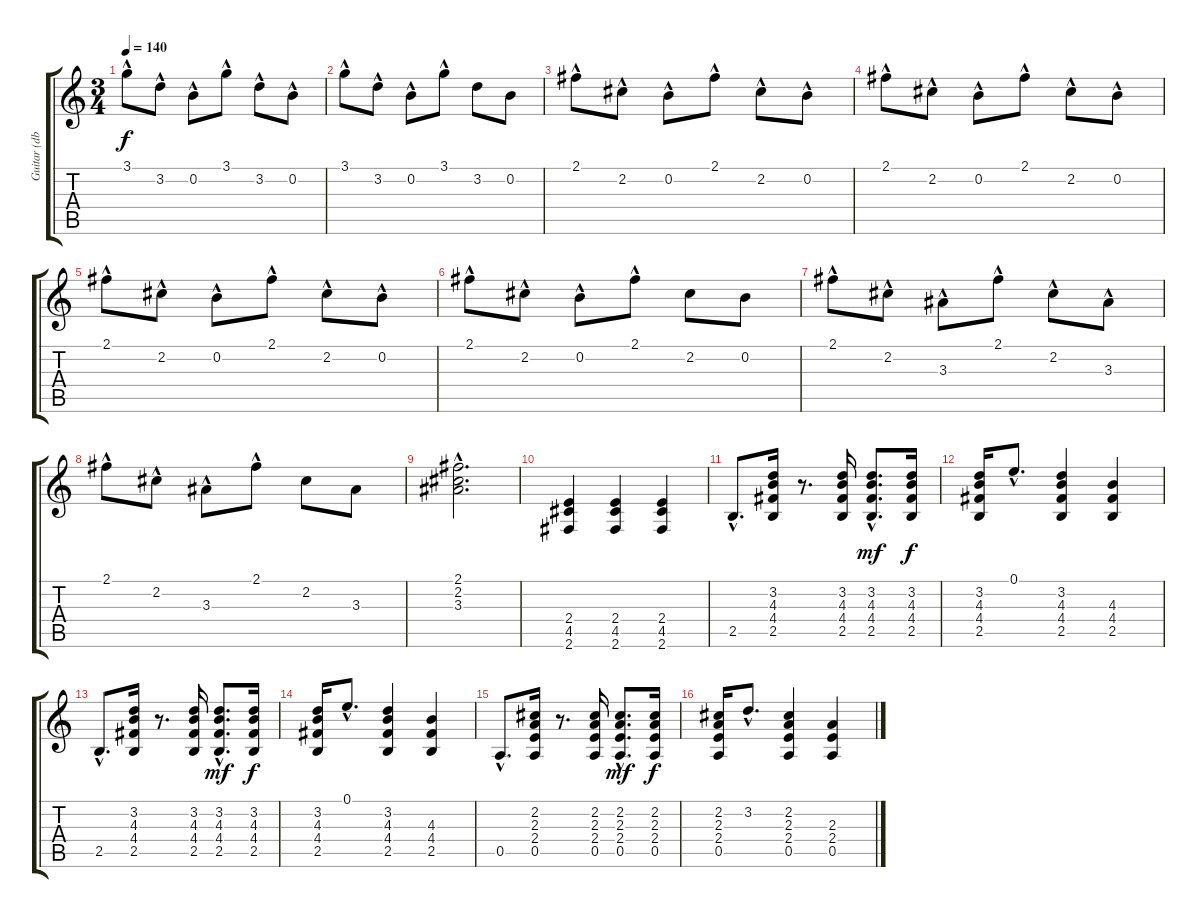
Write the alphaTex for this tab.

\track ("Guitar (dbl track)" "Guitar (db") {instrument distortionguitar}
\staff {score tabs}
\tuning (E4 B3 G3 D3 A2 E2) {hide}
\ts (3 4)
\tempo 140
\clef g2
\ks c
3.1{hac}.8{dy f} 3.2{hac}.8 0.2{hac}.8 3.1{hac}.8 3.2{hac}.8 0.2{hac}.8 |
3.1{hac}.8 3.2{hac}.8 0.2{hac}.8 3.1{hac}.8 3.2.8 0.2.8 |
2.1{hac}.8 2.2{hac}.8 0.2{hac}.8 2.1{hac}.8 2.2{hac}.8 0.2{hac}.8 |
2.1{hac}.8 2.2{hac}.8 0.2{hac}.8 2.1{hac}.8 2.2{hac}.8 0.2{hac}.8 |
2.1{hac}.8 2.2{hac}.8 0.2{hac}.8 2.1{hac}.8 2.2{hac}.8 0.2{hac}.8 |
2.1{hac}.8 2.2{hac}.8 0.2{hac}.8 2.1{hac}.8 2.2.8 0.2.8 |
2.1{hac}.8 2.2{hac}.8 3.3{hac}.8 2.1{hac}.8 2.2{hac}.8 3.3{hac}.8 |
2.1{hac}.8 2.2{hac}.8 3.3{hac}.8 2.1{hac}.8 2.2.8 3.3.8 |
(2.1{hac} 2.2{hac} 3.3{hac}).2{d} |
(2.4 4.5 2.6).4 (2.4 4.5 2.6).4 (2.4 4.5 2.6).4 |
2.5{hac}.8{d} (3.2 4.3 4.4 2.5).16 r.8{d} (3.2 4.3 4.4 2.5).16 (3.2{hac} 4.3{hac} 4.4{hac} 2.5{hac}).8{d dy mf} (3.2 4.3 4.4 2.5).16{dy f} |
(3.2 4.3 4.4 2.5).16 0.1{hac}.8{d} (3.2 4.3 4.4 2.5).4 (4.3 4.4 2.5).4 |
2.5{hac}.8{d} (3.2 4.3 4.4 2.5).16 r.8{d} (3.2 4.3 4.4 2.5).16 (3.2{hac} 4.3{hac} 4.4{hac} 2.5{hac}).8{d dy mf} (3.2 4.3 4.4 2.5).16{dy f} |
(3.2 4.3 4.4 2.5).16 0.1{hac}.8{d} (3.2 4.3 4.4 2.5).4 (4.3 4.4 2.5).4 |
0.5{hac}.8{d} (2.2 2.3 2.4 0.5).16 r.8{d} (2.2 2.3 2.4 0.5).16 (2.2{hac} 2.3{hac} 2.4{hac} 0.5{hac}).8{d dy mf} (2.2 2.3 2.4 0.5).16{dy f} |
(2.2 2.3 2.4 0.5).16 3.2{hac}.8{d} (2.2 2.3 2.4 0.5).4 (2.3 2.4 0.5).4
